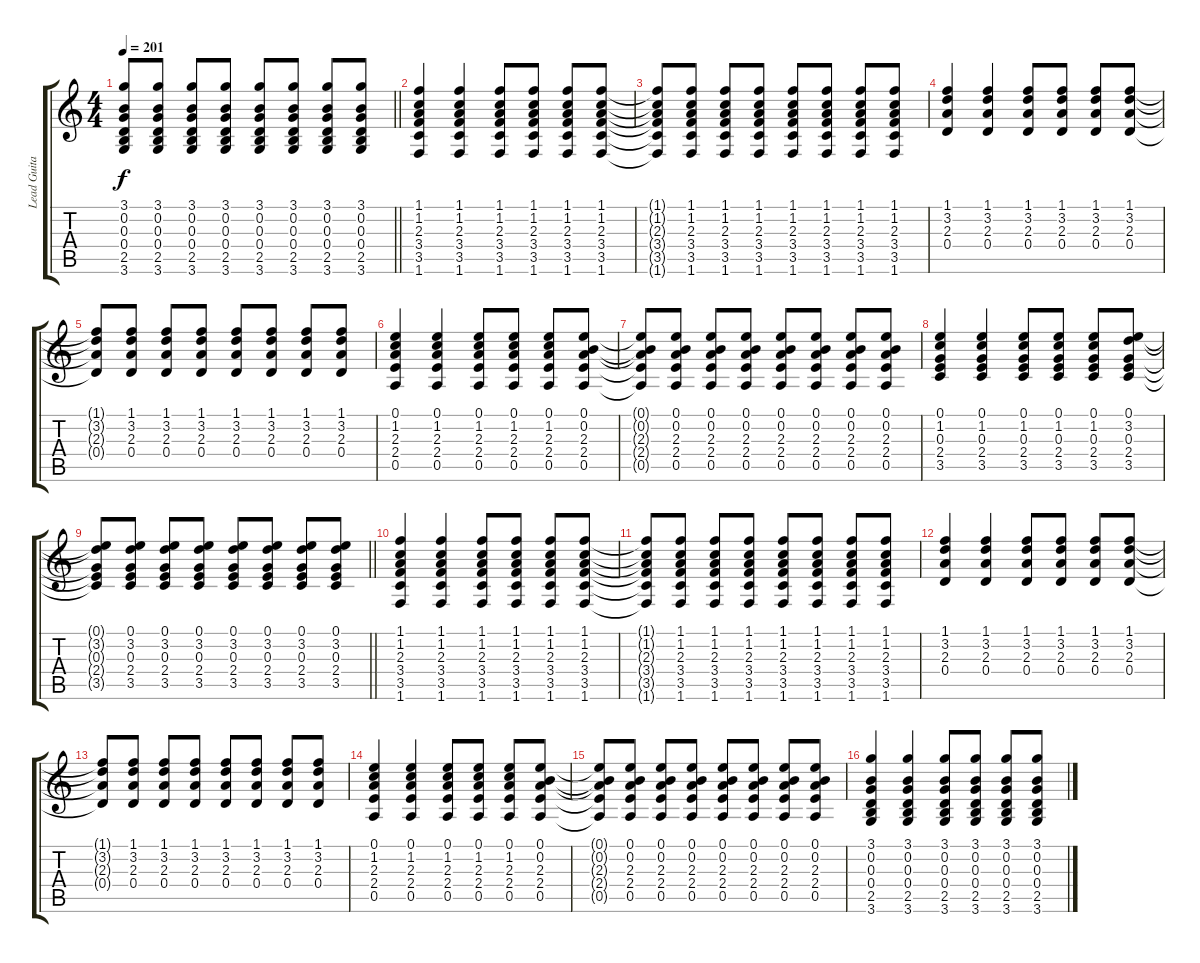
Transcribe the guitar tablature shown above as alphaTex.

\track ("Lead Guitar" "Lead Guita") {instrument electricguitarclean}
\staff {score tabs}
\tuning (E4 B3 G3 D3 A2 E2) {hide}
\ts (4 4)
\tempo 201
\clef g2
\barLineRight lightlight
\ks c
(3.1{t} 0.2{t} 0.3{t} 0.4{t} 2.5{t} 3.6{t}).8{dy f} (3.1 0.2 0.3 0.4 2.5 3.6).8 (3.1 0.2 0.3 0.4 2.5 3.6).8 (3.1 0.2 0.3 0.4 2.5 3.6).8 (3.1 0.2 0.3 0.4 2.5 3.6).8 (3.1 0.2 0.3 0.4 2.5 3.6).8 (3.1 0.2 0.3 0.4 2.5 3.6).8 (3.1 0.2 0.3 0.4 2.5 3.6).8 |
(1.1 1.2 2.3 3.4 3.5 1.6).4 (1.1 1.2 2.3 3.4 3.5 1.6).4 (1.1 1.2 2.3 3.4 3.5 1.6).8 (1.1 1.2 2.3 3.4 3.5 1.6).8 (1.1 1.2 2.3 3.4 3.5 1.6).8 (1.1 1.2 2.3 3.4 3.5 1.6).8 |
(1.1{t} 1.2{t} 2.3{t} 3.4{t} 3.5{t} 1.6{t}).8 (1.1 1.2 2.3 3.4 3.5 1.6).8 (1.1 1.2 2.3 3.4 3.5 1.6).8 (1.1 1.2 2.3 3.4 3.5 1.6).8 (1.1 1.2 2.3 3.4 3.5 1.6).8 (1.1 1.2 2.3 3.4 3.5 1.6).8 (1.1 1.2 2.3 3.4 3.5 1.6).8 (1.1 1.2 2.3 3.4 3.5 1.6).8 |
(1.1 3.2 2.3 0.4).4 (1.1 3.2 2.3 0.4).4 (1.1 3.2 2.3 0.4).8 (1.1 3.2 2.3 0.4).8 (1.1 3.2 2.3 0.4).8 (1.1 3.2 2.3 0.4).8 |
(1.1{t} 3.2{t} 2.3{t} 0.4{t}).8 (1.1 3.2 2.3 0.4).8 (1.1 3.2 2.3 0.4).8 (1.1 3.2 2.3 0.4).8 (1.1 3.2 2.3 0.4).8 (1.1 3.2 2.3 0.4).8 (1.1 3.2 2.3 0.4).8 (1.1 3.2 2.3 0.4).8 |
(0.1 1.2 2.3 2.4 0.5).4 (0.1 1.2 2.3 2.4 0.5).4 (0.1 1.2 2.3 2.4 0.5).8 (0.1 1.2 2.3 2.4 0.5).8 (0.1 1.2 2.3 2.4 0.5).8 (0.1 0.2 2.3 2.4 0.5).8 |
(0.1{t} 0.2{t} 2.3{t} 2.4{t} 0.5{t}).8 (0.1 0.2 2.3 2.4 0.5).8 (0.1 0.2 2.3 2.4 0.5).8 (0.1 0.2 2.3 2.4 0.5).8 (0.1 0.2 2.3 2.4 0.5).8 (0.1 0.2 2.3 2.4 0.5).8 (0.1 0.2 2.3 2.4 0.5).8 (0.1 0.2 2.3 2.4 0.5).8 |
(0.1 1.2 0.3 2.4 3.5).4 (0.1 1.2 0.3 2.4 3.5).4 (0.1 1.2 0.3 2.4 3.5).8 (0.1 1.2 0.3 2.4 3.5).8 (0.1 1.2 0.3 2.4 3.5).8 (0.1 3.2 0.3 2.4 3.5).8 |
\barLineRight lightlight
(0.1{t} 3.2{t} 0.3{t} 2.4{t} 3.5{t}).8 (0.1 3.2 0.3 2.4 3.5).8 (0.1 3.2 0.3 2.4 3.5).8 (0.1 3.2 0.3 2.4 3.5).8 (0.1 3.2 0.3 2.4 3.5).8 (0.1 3.2 0.3 2.4 3.5).8 (0.1 3.2 0.3 2.4 3.5).8 (0.1 3.2 0.3 2.4 3.5).8 |
(1.1 1.2 2.3 3.4 3.5 1.6).4 (1.1 1.2 2.3 3.4 3.5 1.6).4 (1.1 1.2 2.3 3.4 3.5 1.6).8 (1.1 1.2 2.3 3.4 3.5 1.6).8 (1.1 1.2 2.3 3.4 3.5 1.6).8 (1.1 1.2 2.3 3.4 3.5 1.6).8 |
(1.1{t} 1.2{t} 2.3{t} 3.4{t} 3.5{t} 1.6{t}).8 (1.1 1.2 2.3 3.4 3.5 1.6).8 (1.1 1.2 2.3 3.4 3.5 1.6).8 (1.1 1.2 2.3 3.4 3.5 1.6).8 (1.1 1.2 2.3 3.4 3.5 1.6).8 (1.1 1.2 2.3 3.4 3.5 1.6).8 (1.1 1.2 2.3 3.4 3.5 1.6).8 (1.1 1.2 2.3 3.4 3.5 1.6).8 |
(1.1 3.2 2.3 0.4).4 (1.1 3.2 2.3 0.4).4 (1.1 3.2 2.3 0.4).8 (1.1 3.2 2.3 0.4).8 (1.1 3.2 2.3 0.4).8 (1.1 3.2 2.3 0.4).8 |
(1.1{t} 3.2{t} 2.3{t} 0.4{t}).8 (1.1 3.2 2.3 0.4).8 (1.1 3.2 2.3 0.4).8 (1.1 3.2 2.3 0.4).8 (1.1 3.2 2.3 0.4).8 (1.1 3.2 2.3 0.4).8 (1.1 3.2 2.3 0.4).8 (1.1 3.2 2.3 0.4).8 |
(0.1 1.2 2.3 2.4 0.5).4 (0.1 1.2 2.3 2.4 0.5).4 (0.1 1.2 2.3 2.4 0.5).8 (0.1 1.2 2.3 2.4 0.5).8 (0.1 1.2 2.3 2.4 0.5).8 (0.1 0.2 2.3 2.4 0.5).8 |
(0.1{t} 0.2{t} 2.3{t} 2.4{t} 0.5{t}).8 (0.1 0.2 2.3 2.4 0.5).8 (0.1 0.2 2.3 2.4 0.5).8 (0.1 0.2 2.3 2.4 0.5).8 (0.1 0.2 2.3 2.4 0.5).8 (0.1 0.2 2.3 2.4 0.5).8 (0.1 0.2 2.3 2.4 0.5).8 (0.1 0.2 2.3 2.4 0.5).8 |
(3.1 0.2 0.3 0.4 2.5 3.6).4 (3.1 0.2 0.3 0.4 2.5 3.6).4 (3.1 0.2 0.3 0.4 2.5 3.6).8 (3.1 0.2 0.3 0.4 2.5 3.6).8 (3.1 0.2 0.3 0.4 2.5 3.6).8 (3.1 0.2 0.3 0.4 2.5 3.6).8
